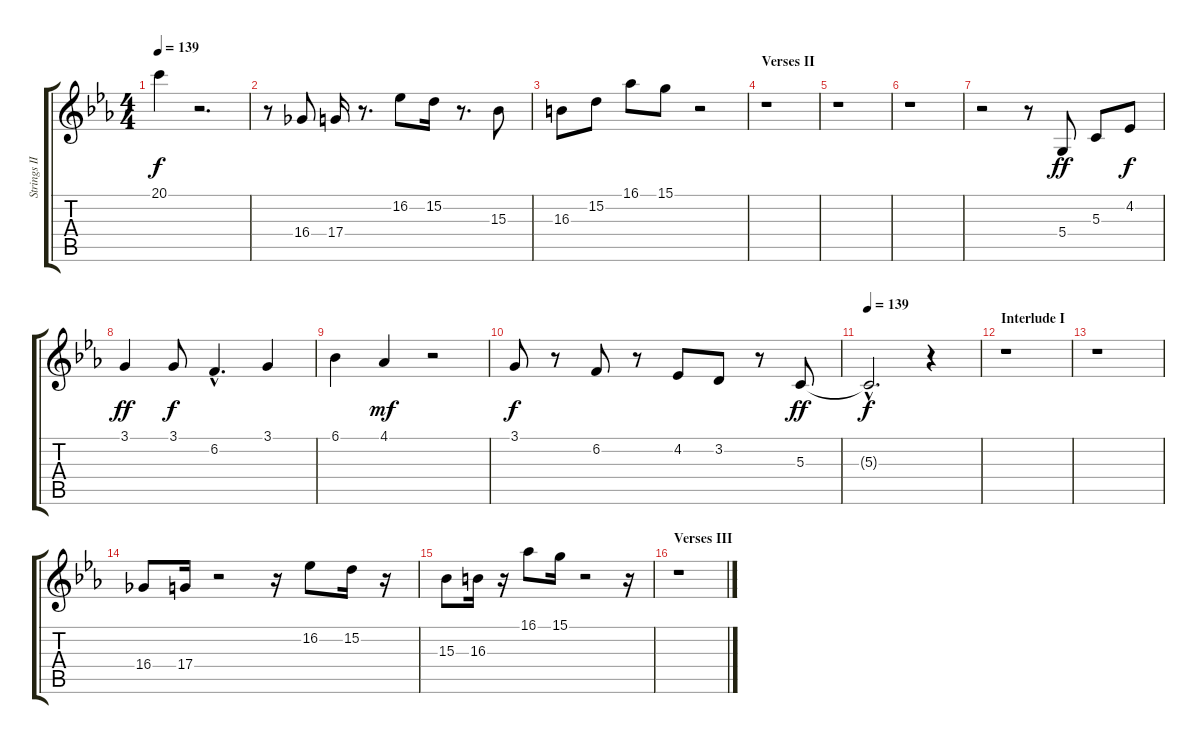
\track ("Strings II" "Strings II") {instrument stringensemble1}
\staff {score tabs}
\tuning (E4 B3 G3 D3 A2 E2) {hide}
\ts (4 4)
\tempo 139
\clef g2
\ks cminor
20.1{t}.4{dy f} r.2{d} |
r.8 16.4.8 17.4.16 r.8{d} 16.2.8 15.2.16 r.8{d} 15.3.8 |
16.3.8 15.2.8 16.1.8 15.1.8 r.2 |
\section ("" "Verses II")
r.1 |
r.1 |
r.1 |
r.2 r.8 5.4.8{dy ff} 5.3.8 4.2.8{dy f} |
3.1.4{dy ff} 3.1.8{dy f} 6.2{hac}.4{d} 3.1.4 |
6.1.4 4.1.4{dy mf} r.2 |
3.1.8{dy f} r.8 6.2.8 r.8 4.2.8 3.2.8 r.8 5.3.8{dy ff} |
\tempo 139
5.3{hac t}.2{d dy f} r.4 |
\section ("" "Interlude I")
r.1 |
r.1 |
16.4.8 17.4.16 r.2 r.16 16.2.8 15.2.16 r.16 |
15.3.8 16.3.16 r.16 16.1.8 15.1.16 r.2 r.16 |
\section ("" "Verses III")
r.1
